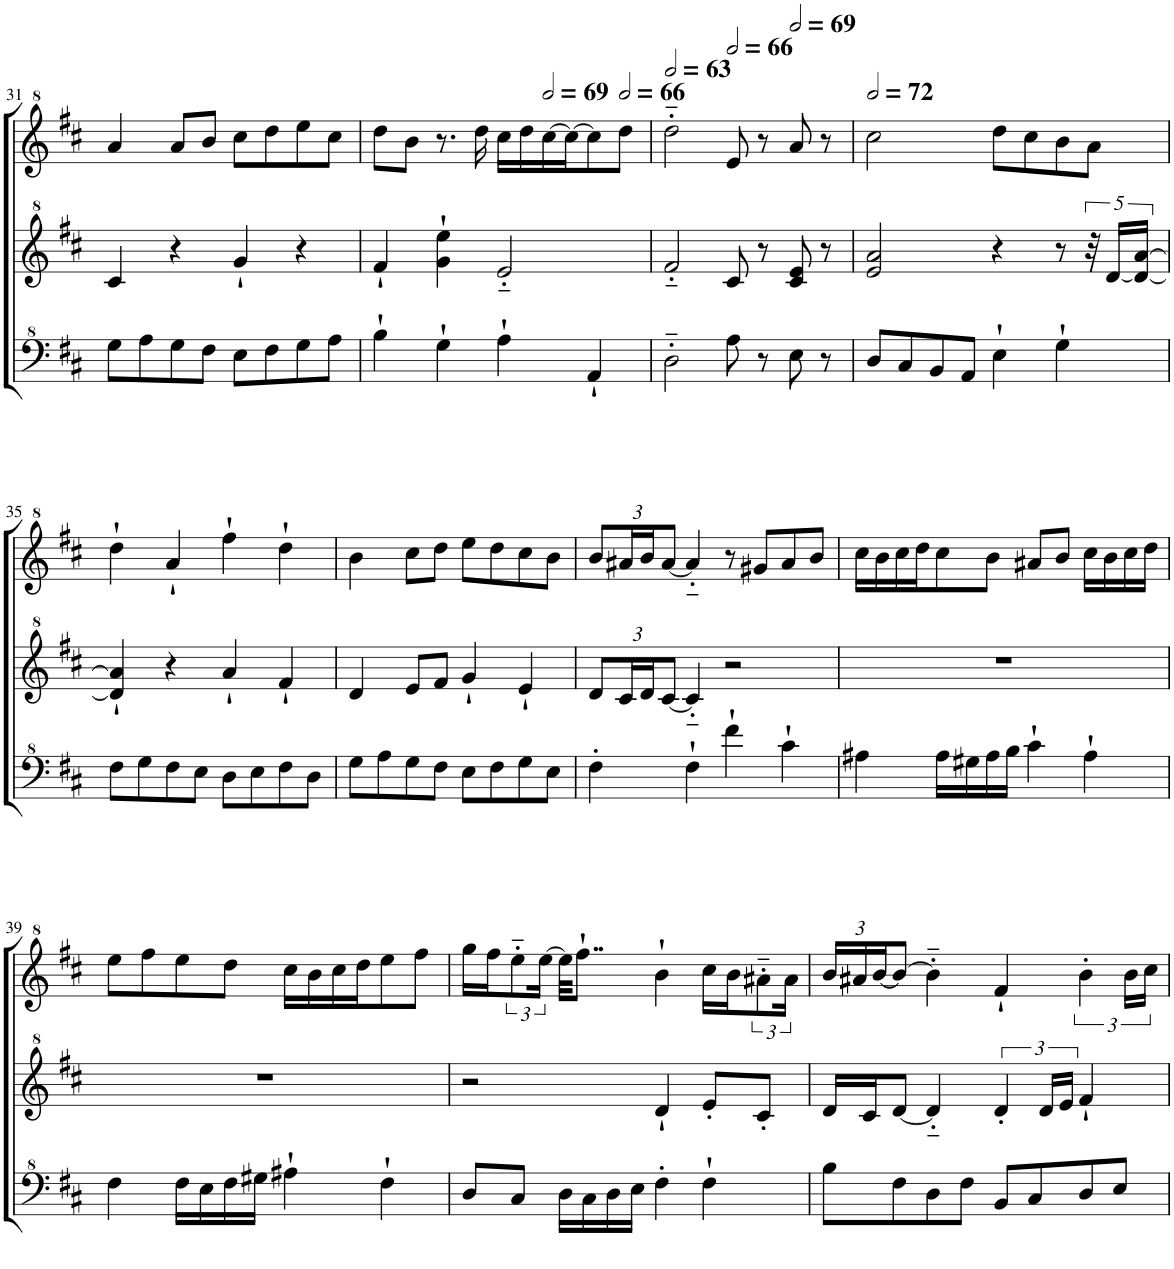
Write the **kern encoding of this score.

**kern	**kern	**kern
*part1	*part1	*part1
*staff3	*staff2	*staff1
*I"Model III	*	*
!!LO:PB:g=z
*clefF^4	*clefG^2	*clefG^2
*k[f#c#]	*k[f#c#]	*k[f#c#]
*M2/2	*M2/2	*M2/2
*met(c|)	*met(c|)	*met(c|)
=31	=31	=31
8g\L	4cc#/	4aa/
8a\	.	.
8g\	4r	8aa/L
8f#\J	.	8bb/J
8e\L	4gg`/	8ccc#\L
8f#\	.	8ddd\
8g\	4r	8eee\
8a\J	.	8ccc#\J
=32	=32	=32
4b`\	4ff#`/	8ddd\L
.	.	8bb\J
4g`\	4gg\` 4eee\`	8.r
.	.	16ddd\
4a`\	2ee'~/	16ccc#\LL
.	.	16ddd\
*	*	*MM138
.	.	[16ccc#\
.	.	16ccc#\J_
4A`/	.	8ccc#\]
*	*	*MM132
.	.	8ddd\J
=33	=33	=33
*	*	*MM126
2d'~\	2ff#'~/	2ddd'~\
*	*	*MM132
8a\	8cc#/	8ee/
8r	8r	8r
*	*	*MM138
8e\	8cc#/ 8ee/	8aa/
8r	8r	8r
=34	=34	=34
*	*	*MM144
8d/L	2ee/ 2aa/	2ccc#\
8c#/	.	.
8B/	.	.
8A/J	.	.
4e`\	4r	8ddd\L
.	.	8ccc#\
4g`\	8r	8bb\
.	40r	8aa\J
.	[20dd/LL	.
.	20dd/_ [20aa/JJ	.
!!LO:LB:g=z
=35	=35	=35
8f#\L	4dd/]` 4aa/]`	4ddd`\
8g\	.	.
8f#\	4r	4aa`/
8e\J	.	.
8d\L	4aa`/	4fff#`\
8e\	.	.
8f#\	4ff#`/	4ddd`\
8d\J	.	.
=36	=36	=36
8g\L	4dd/	4bb\
8a\	.	.
8g\	8ee/L	8ccc#\L
8f#\J	8ff#/J	8ddd\J
8e\L	4gg`/	8eee\L
8f#\	.	8ddd\
8g\	4ee`/	8ccc#\
8e\J	.	8bb\J
=37	=37	=37
*	*Xbrackettup	*Xbrackettup
4f#'\	12dd/L	12bb/L
.	24cc#/L	24aa#X/L
.	24dd/J	24bb/J
.	[12cc#/J	[12aa#/J
4f#`\	4cc#'~/]	4aa#'~/]
4ff#`\	2r	8r
.	.	8gg#X/L
4cc#`\	.	8aa#/
.	.	8bb/J
=38	=38	=38
4a#X\	1r	16ccc#\LL
.	.	16bb\
.	.	16ccc#\
.	.	16ddd\J
16a#\LL	.	8ccc#\
16g#X\	.	.
16a#\	.	8bb\J
16b\JJ	.	.
4cc#`\	.	8aa#X/L
.	.	8bb/J
4a#`\	.	16ccc#\LL
.	.	16bb\
.	.	16ccc#\
.	.	16ddd\JJ
!!LO:LB:g=z
=39	=39	=39
4f#\	1r	8eee\L
.	.	8fff#\
16f#\LL	.	8eee\
16e\	.	.
16f#\	.	8ddd\J
16g#X\JJ	.	.
4a#X`\	.	16ccc#\LL
.	.	16bb\
.	.	16ccc#\
.	.	16ddd\J
4f#`\	.	8eee\
.	.	8fff#\J
=40	=40	=40
8d/L	2r	16ggg\LL
.	.	16fff#\J
*	*	*brackettup
8c#/J	.	12eee'~\
.	.	[24eee\Jk
16d\LL	.	32eee\KKL]
.	.	8..fff#`\J
16c#\	.	.
16d\	.	.
16e\JJ	.	.
4f#'\	4dd`/	4bb`\
4f#`\	8ee'/L	16ccc#\LL
.	.	16bb\J
.	8cc#'/J	12aa#X'~\
.	.	24aa#\Jk
=41	=41	=41
*	*	*Xbrackettup
8b\L	16dd/LL	24bb/LL
.	.	24aa#X/
.	16cc#/J	.
.	.	[24bb/J
8f#\	[8dd/J	8bb/J_
8d\	4dd'~/]	4bb'~\]
8f#\J	.	.
*	*brackettup	*
8B/L	6dd'/	4ff#`/
8c#/	.	.
.	24dd/LL	.
.	24ee/JJ	.
*	*	*brackettup
8d/	4ff#`/	6bb'\
8e/J	.	.
.	.	24bb\LL
.	.	24ccc#\JJ
=	=	=
*-	*-	*-
